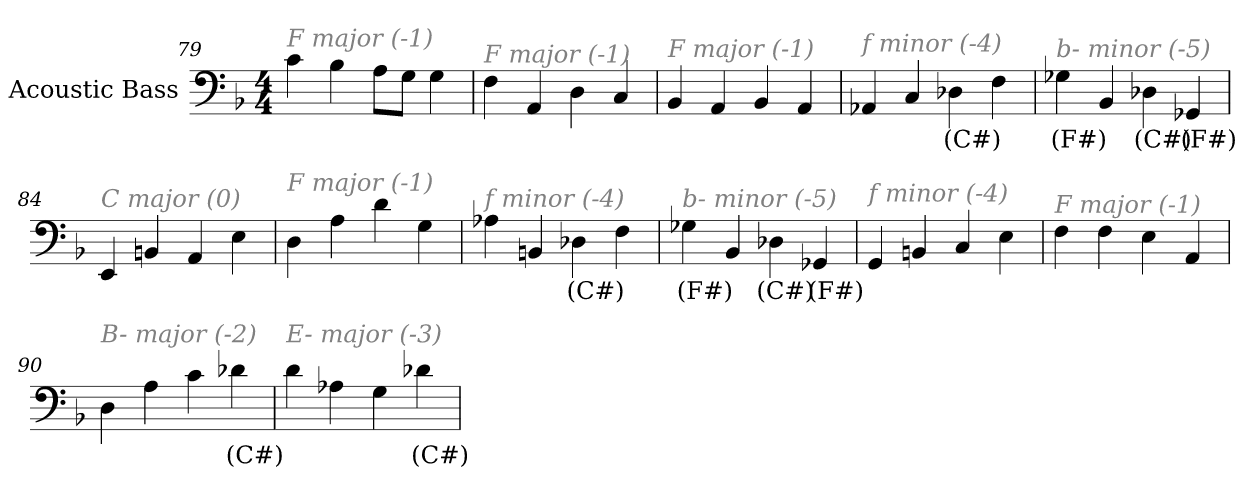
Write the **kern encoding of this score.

**kern	**text
*part1	*part1
*staff1	*staff1
*I"Acoustic Bass	*
*clefF4	*
*ITrd7c12	*
*k[b-]	*
*F:	*
*M4/4	*
=79	=79
!LO:TX:i:color=#808080:t=F major (-1)	!
4C	.
4BB-	.
8AAL	.
8GGJ	.
4GG	.
=80	=80
!LO:TX:i:color=#808080:t=F major (-1)	!
4FF	.
4AAA	.
4DD	.
4CC	.
=81	=81
!LO:TX:i:color=#808080:t=F major (-1)	!
4BBB-	.
4AAA	.
4BBB-	.
4AAA	.
=82	=82
!LO:TX:i:color=#808080:t=f minor (-4)	!
4AAA-X	.
4CC	.
4DD-Xi	(C#)
4FF	.
=83	=83
!LO:TX:i:color=#808080:t=b- minor (-5)	!
4GG-Xi	(F#)
4BBB-	.
4DD-Xi	(C#)
4GGG-Xi	(F#)
=84	=84
!LO:TX:i:color=#808080:t=C major (0)	!
4EEE	.
4BBBn	.
4AAA	.
4EE	.
=85	=85
!LO:TX:i:color=#808080:t=F major (-1)	!
4DD	.
4AA	.
4D	.
4GG	.
=86	=86
!LO:TX:i:color=#808080:t=f minor (-4)	!
4AA-X	.
4BBBn	.
4DD-Xi	(C#)
4FF	.
=87	=87
!LO:TX:i:color=#808080:t=b- minor (-5)	!
4GG-Xi	(F#)
4BBB-	.
4DD-Xi	(C#)
4GGG-Xi	(F#)
=88	=88
!LO:TX:i:color=#808080:t=f minor (-4)	!
4GGG	.
4BBBn	.
4CC	.
4EE	.
=89	=89
!LO:TX:i:color=#808080:t=F major (-1)	!
4FF	.
4FF	.
4EE	.
4AAA	.
=90	=90
!LO:TX:i:color=#808080:t=B- major (-2)	!
4DD	.
4AA	.
4C	.
4D-Xi	(C#)
=91	=91
!LO:TX:i:color=#808080:t=E- major (-3)	!
4D	.
4AA-X	.
4GG	.
4D-Xi	(C#)
=	=
*-	*-
